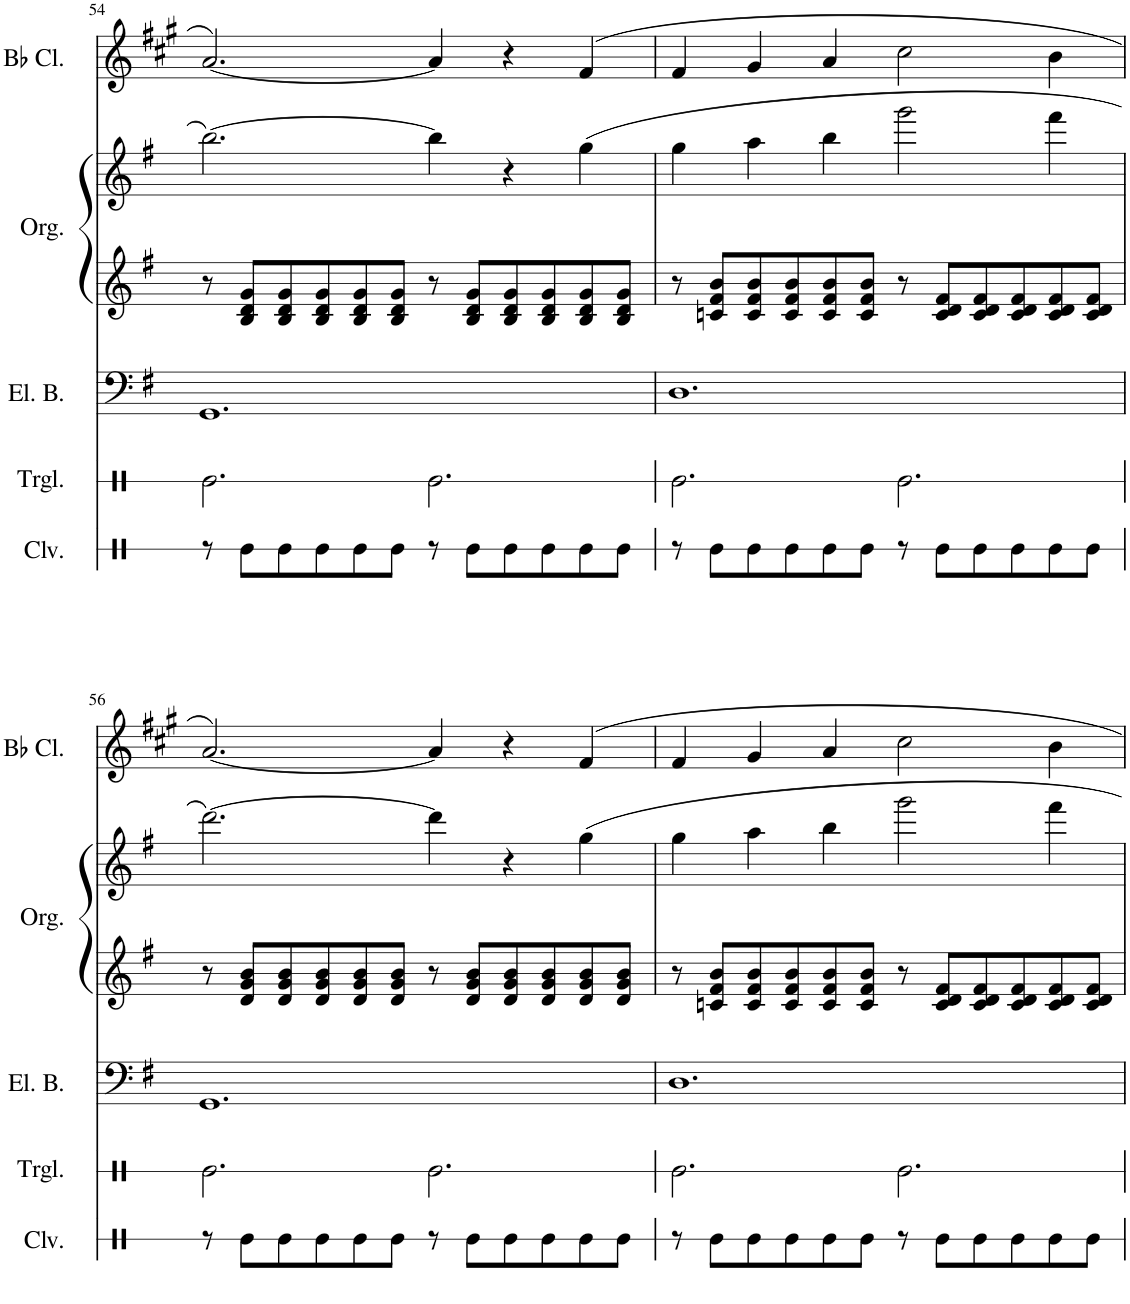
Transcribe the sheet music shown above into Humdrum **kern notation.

**kern	**kern	**kern	**kern	**kern	**kern
*part5	*part4	*part3	*part2	*part2	*part1
*staff6	*staff5	*staff4	*staff3	*staff2	*staff1
*I"Claves	*I"Triangle	*I"Electric Bass	*I"Organ	*	*I"Bb Clarinet
*I'Clv.	*I'Trgl.	*I'El. B.	*I'Org.	*	*I'Bb Cl.
!!LO:PB:g=z
*clefX	*clefX	*clefF4	*clefG2	*clefG2	*clefG2
*	*	*	*	*	*Trd1c2
*k[]	*k[]	*k[f#]	*k[f#]	*k[f#]	*k[f#c#g#]
*M6/4	*M6/4	*M6/4	*M6/4	*M6/4	*M6/4
=54	=54	=54	=54	=54	=54
8r	2.Re\	1.GG	8r	[2.bb\	[2.a/
8Re\L	.	.	8B/ 8d/ 8g/L	.	.
8Re\	.	.	8B/ 8d/ 8g/	.	.
8Re\	.	.	8B/ 8d/ 8g/	.	.
8Re\	.	.	8B/ 8d/ 8g/	.	.
8Re\J	.	.	8B/ 8d/ 8g/J	.	.
8r	2.Re\	.	8r	4bb\]	4a/]
8Re\L	.	.	8B/ 8d/ 8g/L	.	.
8Re\	.	.	8B/ 8d/ 8g/	4r	4r
8Re\	.	.	8B/ 8d/ 8g/	.	.
8Re\	.	.	8B/ 8d/ 8g/	(4gg\	(4f#/
8Re\J	.	.	8B/ 8d/ 8g/J	.	.
=55	=55	=55	=55	=55	=55
8r	2.Re\	1.D	8r	4gg\	4f#/
8Re\L	.	.	8cn/ 8f#/ 8b/L	.	.
8Re\	.	.	8c/ 8f#/ 8b/	4aa\	4g#/
8Re\	.	.	8c/ 8f#/ 8b/	.	.
8Re\	.	.	8c/ 8f#/ 8b/	4bb\	4a/
8Re\J	.	.	8c/ 8f#/ 8b/J	.	.
8r	2.Re\	.	8r	2ggg\	2cc#\
8Re\L	.	.	8c/ 8d/ 8f#/L	.	.
8Re\	.	.	8c/ 8d/ 8f#/	.	.
8Re\	.	.	8c/ 8d/ 8f#/	.	.
8Re\	.	.	8c/ 8d/ 8f#/	4fff#\	4b\
8Re\J	.	.	8c/ 8d/ 8f#/J	.	.
!!LO:LB:g=z
=56	=56	=56	=56	=56	=56
8r	2.Re\	1.GG	8r	[2.ddd\)	[2.a/)
8Re\L	.	.	8d/ 8g/ 8b/L	.	.
8Re\	.	.	8d/ 8g/ 8b/	.	.
8Re\	.	.	8d/ 8g/ 8b/	.	.
8Re\	.	.	8d/ 8g/ 8b/	.	.
8Re\J	.	.	8d/ 8g/ 8b/J	.	.
8r	2.Re\	.	8r	4ddd\]	4a/]
8Re\L	.	.	8d/ 8g/ 8b/L	.	.
8Re\	.	.	8d/ 8g/ 8b/	4r	4r
8Re\	.	.	8d/ 8g/ 8b/	.	.
8Re\	.	.	8d/ 8g/ 8b/	4gg\	4f#/
8Re\J	.	.	8d/ 8g/ 8b/J	.	.
=57	=57	=57	=57	=57	=57
8r	2.Re\	1.D	8r	4gg\	4f#/
8Re\L	.	.	8cn/ 8f#/ 8b/L	.	.
8Re\	.	.	8c/ 8f#/ 8b/	4aa\	4g#/
8Re\	.	.	8c/ 8f#/ 8b/	.	.
8Re\	.	.	8c/ 8f#/ 8b/	4bb\	4a/
8Re\J	.	.	8c/ 8f#/ 8b/J	.	.
8r	2.Re\	.	8r	2ggg\	2cc#\
8Re\L	.	.	8c/ 8d/ 8f#/L	.	.
8Re\	.	.	8c/ 8d/ 8f#/	.	.
8Re\	.	.	8c/ 8d/ 8f#/	.	.
8Re\	.	.	8c/ 8d/ 8f#/	4fff#\	4b\
8Re\J	.	.	8c/ 8d/ 8f#/J	.	.
=	=	=	=	=	=
*-	*-	*-	*-	*-	*-
